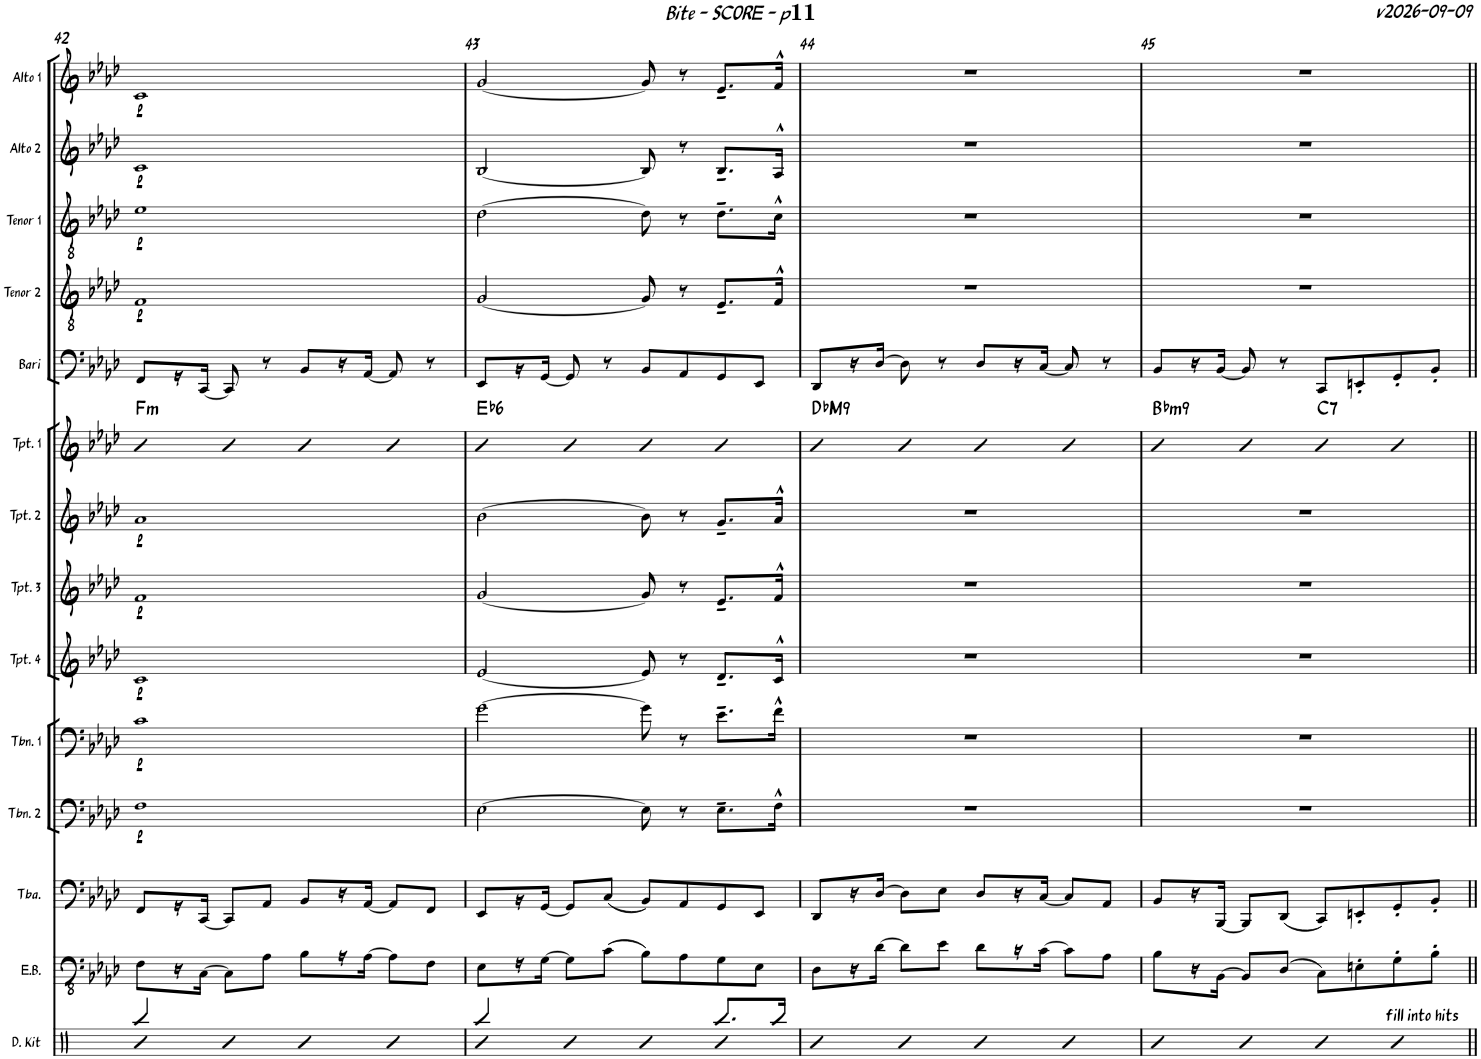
**kern	**kern	**kern	**kern	**dynam	**kern	**dynam	**kern	**dynam	**kern	**dynam	**kern	**dynam	**kern	**harte	**kern	**kern	**dynam	**kern	**dynam	**kern	**dynam	**kern	**dynam
*part14	*part13	*part12	*part11	*part11	*part10	*part10	*part9	*part9	*part8	*part8	*part7	*part7	*part6	*part6	*part5	*part4	*part4	*part3	*part3	*part2	*part2	*part1	*part1
*staff14	*staff13	*staff12	*staff11	*staff11	*staff10	*staff10	*staff9	*staff9	*staff8	*staff8	*staff7	*staff7	*staff6	*	*staff5	*staff4	*staff4	*staff3	*staff3	*staff2	*staff2	*staff1	*staff1
*I"Drum Kit	*I"Electric Bass	*I"Tuba	*I"Trombone 2	*	*I"Trombone 1	*	*I"Trumpet 4	*	*I"Trumpet 3	*	*I"Trumpet 2	*	*I"Trumpet 1	*	*I"Bari Sax	*I"Tenor Sax 2	*	*I"Tenor Sax 1	*	*I"Alto Sax 2	*	*I"Alto Sax 1	*
*I'D. Kit	*I'E.B.	*I'Tba.	*I'Tbn. 2	*	*I'Tbn. 1	*	*I'Tpt. 4	*	*I'Tpt. 3	*	*I'Tpt. 2	*	*I'Tpt. 1	*	*I'Bari	*I'Tenor 2	*	*I'Tenor 1	*	*I'Alto 2	*	*I'Alto 1	*
!!LO:PB:g=z
*clefX	*clefFv4	*clefF4	*clefF4	*	*clefF4	*	*clefG2	*	*clefG2	*	*clefG2	*	*clefG2	*	*clefF4	*clefGv2	*	*clefGv2	*	*clefG2	*	*clefG2	*
*	*	*	*	*	*	*	*Trd1c2	*	*Trd1c2	*	*Trd1c2	*	*Trd1c2	*	*Trd12c21	*Trd8c14	*	*Trd8c14	*	*Trd5c9	*	*Trd5c9	*
*k[]	*k[b-e-a-d-]	*k[b-e-a-d-]	*k[b-e-a-d-]	*	*k[b-e-a-d-]	*	*k[b-e-a-d-]	*	*k[b-e-a-d-]	*	*k[b-e-a-d-]	*	*k[b-e-a-d-]	*	*k[b-e-a-d-]	*k[b-e-a-d-]	*	*k[b-e-a-d-]	*	*k[b-e-a-d-]	*	*k[b-e-a-d-]	*
*M4/4	*M4/4	*M4/4	*M4/4	*	*M4/4	*	*M4/4	*	*M4/4	*	*M4/4	*	*M4/4	*	*M4/4	*M4/4	*	*M4/4	*	*M4/4	*	*M4/4	*
=42	=42	=42	=42	=42	=42	=42	=42	=42	=42	=42	=42	=42	=42	=42	=42	=42	=42	=42	=42	=42	=42	=42	=42
*^	*	*	*	*	*	*	*	*	*	*	*	*	*	*	*	*	*	*	*	*	*	*	*
!	!	!	!	!	!LO:DY:b	!	!LO:DY:b	!	!LO:DY:b	!	!LO:DY:b	!	!LO:DY:b	!	!LO:H:kt=m	!	!	!LO:DY:b	!	!LO:DY:b	!	!LO:DY:b	!	!LO:DY:b
4R	4Rbb/	8FF\L	8FF/L	1F	p	1c	p	1c	p	1f	p	1a-	p	4b-	F:min	8FF/L	1F	p	1e-	p	1c	p	1c	p
.	.	16r	16r	.	.	.	.	.	.	.	.	.	.	.	.	16r	.	.	.	.	.	.	.	.
.	.	[16CC\JJ	[16CC/JJ	.	.	.	.	.	.	.	.	.	.	.	.	[16CC/JJ	.	.	.	.	.	.	.	.
4R	2.ryy	8CC\L]	8CC/L]	.	.	.	.	.	.	.	.	.	.	4b-	.	8CC/]	.	.	.	.	.	.	.	.
.	.	8AA-\J	8AA-/J	.	.	.	.	.	.	.	.	.	.	.	.	8r	.	.	.	.	.	.	.	.
4R	.	8BB-\L	8BB-/L	.	.	.	.	.	.	.	.	.	.	4b-	.	8BB-/L	.	.	.	.	.	.	.	.
.	.	16r	16r	.	.	.	.	.	.	.	.	.	.	.	.	16r	.	.	.	.	.	.	.	.
.	.	[16AA-\JJ	[16AA-/JJ	.	.	.	.	.	.	.	.	.	.	.	.	[16AA-/JJ	.	.	.	.	.	.	.	.
4R	.	8AA-\L]	8AA-/L]	.	.	.	.	.	.	.	.	.	.	4b-	.	8AA-/]	.	.	.	.	.	.	.	.
.	.	8FF\J	8FF/J	.	.	.	.	.	.	.	.	.	.	.	.	8r	.	.	.	.	.	.	.	.
=43	=43	=43	=43	=43	=43	=43	=43	=43	=43	=43	=43	=43	=43	=43	=43	=43	=43	=43	=43	=43	=43	=43	=43	=43
!	!	!	!	!	!	!	!	!	!	!	!	!	!	!	!LO:H:kt=6	!	!	!	!	!	!	!	!	!
4R	4Rbb/	8EE-\L	8EE-/L	[2E-\	.	[2g\	.	[2e-/	.	[2g/	.	[2b-\	.	4b-	Eb:maj6	8EE-/L	[2G/	.	[2d-\	.	[2B-/	.	[2g/	.
.	.	16r	16r	.	.	.	.	.	.	.	.	.	.	.	.	16r	.	.	.	.	.	.	.	.
.	.	[16GG\JJ	[16GG/JJ	.	.	.	.	.	.	.	.	.	.	.	.	[16GG/JJ	.	.	.	.	.	.	.	.
4R	2ryy	8GG\L]	8GG/L]	.	.	.	.	.	.	.	.	.	.	4b-	.	8GG/]	.	.	.	.	.	.	.	.
.	.	(8C\J	(8C/J	.	.	.	.	.	.	.	.	.	.	.	.	8r	.	.	.	.	.	.	.	.
4R	.	8BB-\L)	8BB-/L)	8E-\]	.	8g\]	.	8e-/]	.	8g/]	.	8b-\]	.	4b-	.	8BB-/L	8G/]	.	8d-\]	.	8B-/]	.	8g/]	.
.	.	8AA-\	8AA-/	8r	.	8r	.	8r	.	8r	.	8r	.	.	.	8AA-/	8r	.	8r	.	8r	.	8r	.
4R	8.Rbb/L	8GG\	8GG/	8.E-~\L	.	8.e-~\L	.	8.d-~/L	.	8.e-~/L	.	8.g~/L	.	4b-	.	8GG/	8.E-~/L	.	8.d-~\L	.	8.B-~/L	.	8.e-~/L	.
.	.	8EE-\J	8EE-/J	.	.	.	.	.	.	.	.	.	.	.	.	8EE-/J	.	.	.	.	.	.	.	.
.	16Rbb/Jk	.	.	16F^^\Jk	.	16f^^\Jk	.	16c^^/Jk	.	16f^^/Jk	.	16a-^^/Jk	.	.	.	.	16F^^/Jk	.	16c^^\Jk	.	16A-^^/Jk	.	16f^^/Jk	.
=44	=44	=44	=44	=44	=44	=44	=44	=44	=44	=44	=44	=44	=44	=44	=44	=44	=44	=44	=44	=44	=44	=44	=44	=44
!	!	!	!	!	!	!	!	!	!	!	!	!	!	!	!LO:H:kt=M9	!	!	!	!	!	!	!	!	!
*v	*v	*	*	*	*	*	*	*	*	*	*	*	*	*	*	*	*	*	*	*	*	*	*	*
4R	8DD-\L	8DD-/L	1r	.	1r	.	1r	.	1r	.	1r	.	4b-	Db:maj9	8DD-/L	1r	.	1r	.	1r	.	1r	.
.	16r	16r	.	.	.	.	.	.	.	.	.	.	.	.	16r	.	.	.	.	.	.	.	.
.	[16D-\JJ	[16D-/JJ	.	.	.	.	.	.	.	.	.	.	.	.	[16D-/JJ	.	.	.	.	.	.	.	.
4R	8D-\L]	8D-\L]	.	.	.	.	.	.	.	.	.	.	4b-	.	8D-\]	.	.	.	.	.	.	.	.
.	8E-\J	8E-\J	.	.	.	.	.	.	.	.	.	.	.	.	8r	.	.	.	.	.	.	.	.
4R	8D-\L	8D-/L	.	.	.	.	.	.	.	.	.	.	4b-	.	8D-/L	.	.	.	.	.	.	.	.
.	16r	16r	.	.	.	.	.	.	.	.	.	.	.	.	16r	.	.	.	.	.	.	.	.
.	[16C\JJ	[16C/JJ	.	.	.	.	.	.	.	.	.	.	.	.	[16C/JJ	.	.	.	.	.	.	.	.
4R	8C\L]	8C/L]	.	.	.	.	.	.	.	.	.	.	4b-	.	8C/]	.	.	.	.	.	.	.	.
.	8AA-\J	8AA-/J	.	.	.	.	.	.	.	.	.	.	.	.	8r	.	.	.	.	.	.	.	.
=45	=45	=45	=45	=45	=45	=45	=45	=45	=45	=45	=45	=45	=45	=45	=45	=45	=45	=45	=45	=45	=45	=45	=45
!	!	!	!	!	!	!	!	!	!	!	!	!	!	!LO:H:kt=m9	!	!	!	!	!	!	!	!	!
4R	8BB-\L	8BB-/L	1r	.	1r	.	1r	.	1r	.	1r	.	4b-	Bb:min9	8BB-/L	1r	.	1r	.	1r	.	1r	.
.	16r	16r	.	.	.	.	.	.	.	.	.	.	.	.	16r	.	.	.	.	.	.	.	.
.	[16BBB-\JJ	[16BBB-/JJ	.	.	.	.	.	.	.	.	.	.	.	.	[16BB-/JJ	.	.	.	.	.	.	.	.
4R	8BBB-/L]	8BBB-/L]	.	.	.	.	.	.	.	.	.	.	4b-	.	8BB-/]	.	.	.	.	.	.	.	.
.	(8DD-/J	(8DD-/J	.	.	.	.	.	.	.	.	.	.	.	.	8r	.	.	.	.	.	.	.	.
!	!	!	!	!	!	!	!	!	!	!	!	!	!	!LO:H:kt=7	!	!	!	!	!	!	!	!	!
4R	8CC\L)	8CC/L)	.	.	.	.	.	.	.	.	.	.	4b-	C:7	8CC/L	.	.	.	.	.	.	.	.
.	8EEn'\	8EEn'/	.	.	.	.	.	.	.	.	.	.	.	.	8EEn'/	.	.	.	.	.	.	.	.
!LO:TX:a:t=fill into hits	!	!	!	!	!	!	!	!	!	!	!	!	!	!	!	!	!	!	!	!	!	!	!
4R	8GG'\	8GG'/	.	.	.	.	.	.	.	.	.	.	4b-	.	8GG'/	.	.	.	.	.	.	.	.
.	8BB-'\J	8BB-'/J	.	.	.	.	.	.	.	.	.	.	.	.	8BB-'/J	.	.	.	.	.	.	.	.
=||	=||	=||	=||	=||	=||	=||	=||	=||	=||	=||	=||	=||	=||	=||	=||	=||	=||	=||	=||	=||	=||	=||	=||
*-	*-	*-	*-	*-	*-	*-	*-	*-	*-	*-	*-	*-	*-	*-	*-	*-	*-	*-	*-	*-	*-	*-	*-
